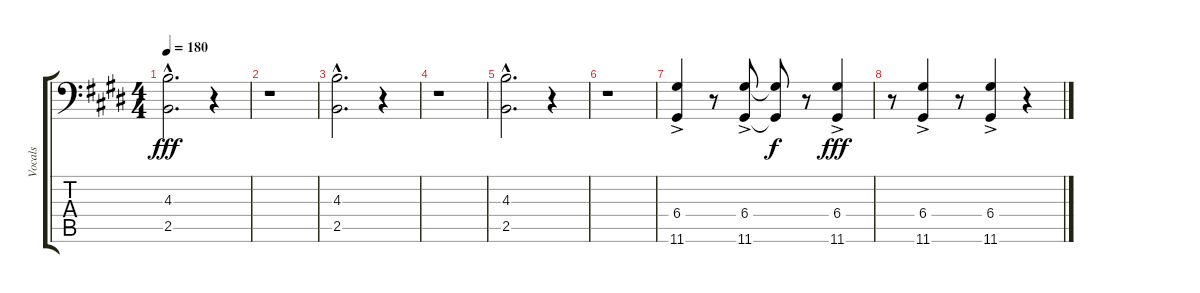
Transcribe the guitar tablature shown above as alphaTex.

\track ("Vocals" "Vocals") {instrument stringensemble1}
\staff {score tabs}
\tuning (E4 B3 G3 D3 A2 A1) {hide}
\ts (4 4)
\tempo 180
\clef f4
\ks c#minor
(4.3{hac} 2.5{hac}).2{d dy fff} r.4 |
r.1 |
(4.3{hac} 2.5{hac}).2{d} r.4 |
r.1 |
(4.3{hac} 2.5{hac}).2{d} r.4 |
r.1 |
(6.4 11.6{ac}).4 r.8 (6.4 11.6{ac}).8 (6.4{t} 11.6{t}).8{dy f} r.8 (6.4 11.6{ac}).4{dy fff} |
r.8 (6.4 11.6{ac}).4 r.8 (6.4 11.6{ac}).4 r.4
